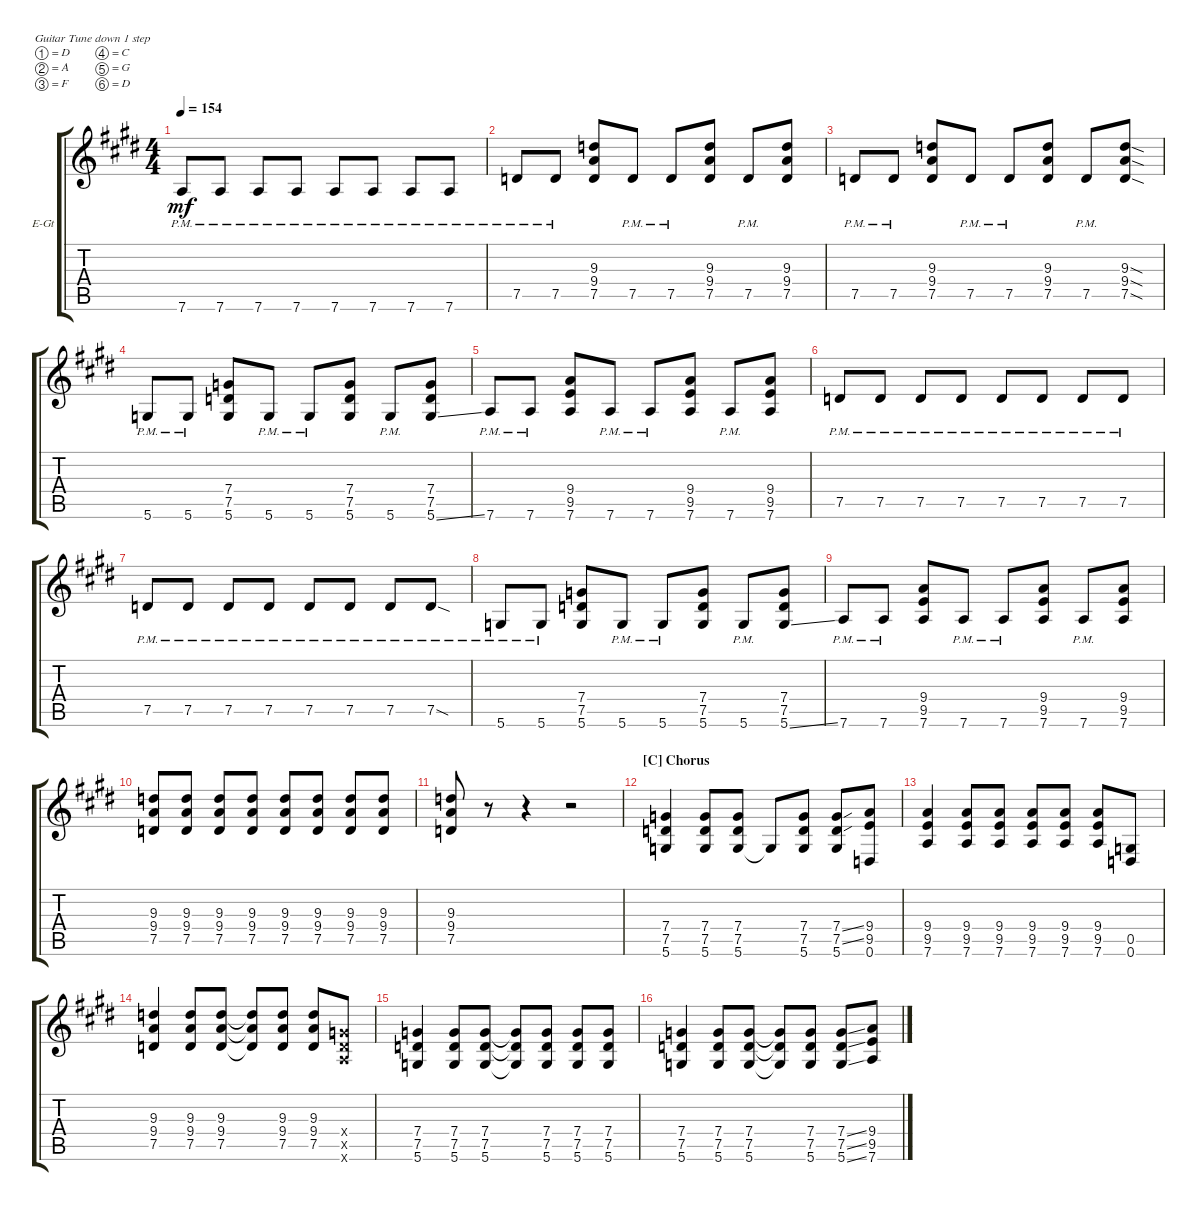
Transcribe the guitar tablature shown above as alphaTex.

\defaultSystemsLayout 4
\bracketExtendMode groupsimilarinstruments
\firstSystemTrackNameOrientation horizontal
\otherSystemsTrackNameOrientation horizontal
\track ("Michael Poulsen" "E-Gt") {instrument overdrivenguitar}
\staff {score tabs}
\tuning (D4 A3 F3 C3 G2 D2)
\ts (4 4)
\tempo 154
\clef g2
\ks e
7.6{pm}.8{dy mf} 7.6{pm}.8 7.6{pm}.8 7.6{pm}.8 7.6{pm}.8 7.6{pm}.8 7.6{pm}.8 7.6{pm}.8 |
7.5{pm}.8 7.5{pm}.8 (7.5 9.4 9.3).8 7.5{pm}.8 7.5{pm}.8 (7.5 9.3 9.4).8 7.5{pm}.8 (7.5 9.4 9.3).8 |
7.5{pm}.8 7.5{pm}.8 (7.5 9.3 9.4).8 7.5{pm}.8 7.5{pm}.8 (7.5 9.4 9.3).8 7.5{pm}.8 (7.5{sod} 9.3{sod} 9.4{sod}).8 |
5.6{pm}.8 5.6{pm}.8 (5.6 7.5 7.4).8 5.6{pm}.8 5.6{pm}.8 (5.6 7.4 7.5).8 5.6{pm}.8 (5.6{ss} 7.5 7.4).8 |
7.6{pm}.8 7.6{pm}.8 (7.6 9.5 9.4).8 7.6{pm}.8 7.6{pm}.8 (7.6 9.4 9.5).8 7.6{pm}.8 (7.6 9.5 9.4).8 |
7.5{pm}.8 7.5{pm}.8 7.5{pm}.8 7.5{pm}.8 7.5{pm}.8 7.5{pm}.8 7.5{pm}.8 7.5{pm}.8 |
7.5{pm}.8 7.5{pm}.8 7.5{pm}.8 7.5{pm}.8 7.5{pm}.8 7.5{pm}.8 7.5{pm}.8 7.5{sod pm}.8 |
5.6{pm}.8 5.6{pm}.8 (5.6 7.5 7.4).8 5.6{pm}.8 5.6{pm}.8 (5.6 7.4 7.5).8 5.6{pm}.8 (5.6{ss} 7.5 7.4).8 |
7.6{pm}.8 7.6{pm}.8 (7.6 9.5 9.4).8 7.6{pm}.8 7.6{pm}.8 (7.6 9.4 9.5).8 7.6{pm}.8 (7.6 9.5 9.4).8 |
(9.3 9.4 7.5).8 (9.3 9.4 7.5).8 (9.3 9.4 7.5).8 (9.3 9.4 7.5).8 (9.3 9.4 7.5).8 (9.3 9.4 7.5).8 (9.3 9.4 7.5).8 (9.3 9.4 7.5).8 |
(9.3 7.5 9.4).8 r.8 r.4 r.2 |
\section ("C" "Chorus")
(5.6 7.5 7.4).4 (5.6 7.5 7.4).8 (5.6 7.4 7.5).8 5.6{t}.8 (5.6 7.5 7.4).8 (5.6 7.4{ss} 7.5{ss}).8 (0.6 9.5 9.4).8 |
(9.4 9.5 7.6).4 (7.6 9.5 9.4).8 (7.6 9.5 9.4).8 (7.6 9.5 9.4).8 (7.6 9.5 9.4).8 (7.6 9.5 9.4).8 (0.6 0.5).8 |
(7.5 9.4 9.3).4 (9.3 9.4 7.5).8 (7.5 9.4 9.3).8 (9.3{t} 9.4{t} 7.5{t}).8 (7.5 9.3 9.4).8 (7.5 9.4 9.3).8 (7.4{x} 7.5{x} 7.6{x}).8 |
(5.6 7.5 7.4).4 (5.6 7.4 7.5).8 (5.6 7.4 7.5).8 (5.6{t} 7.5{t} 7.4{t}).8 (7.4 7.5 5.6).8 (7.4 7.5 5.6).8 (7.4 7.5 5.6).8 |
(5.6 7.5 7.4).4 (7.4 7.5 5.6).8 (7.4 7.5 5.6).8 (5.6{t} 7.5{t} 7.4{t}).8 (7.4 5.6 7.5).8 (7.4{ss} 5.6{ss} 7.5{ss}).8 (9.4 9.5 7.6).8
